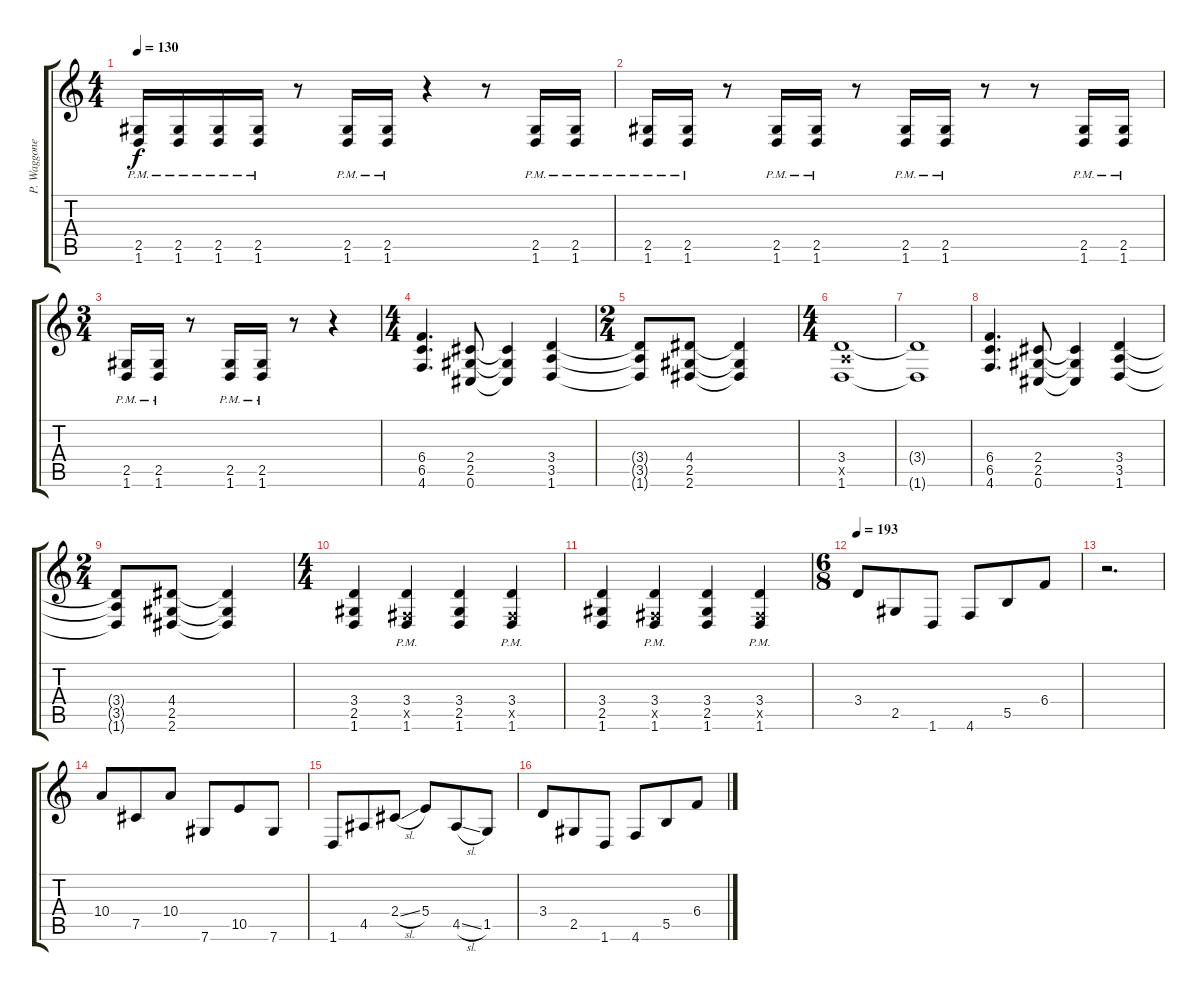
\track ("P. Waggoner Gtr." "P. Waggone") {instrument distortionguitar}
\staff {score tabs}
\tuning (Db4 Ab3 E3 B2 Gb2 Db2) {hide}
\ts (4 4)
\tempo 130
\clef g2
\ks c
(2.5{pm} 1.6{pm}).16{dy f} (2.5{pm} 1.6{pm}).16 (2.5{pm} 1.6{pm}).16 (2.5{pm} 1.6{pm}).16 r.8 (2.5{pm} 1.6{pm}).16 (2.5{pm} 1.6{pm}).16 r.4 r.8 (2.5{pm} 1.6{pm}).16 (2.5{pm} 1.6{pm}).16 |
(2.5{pm} 1.6{pm}).16 (2.5{pm} 1.6{pm}).16 r.8 (2.5{pm} 1.6{pm}).16 (2.5{pm} 1.6{pm}).16 r.8 (2.5{pm} 1.6{pm}).16 (2.5{pm} 1.6{pm}).16 r.8 r.8 (2.5{pm} 1.6{pm}).16 (2.5{pm} 1.6{pm}).16 |
\ts (3 4)
(2.5{pm} 1.6{pm}).16 (2.5{pm} 1.6{pm}).16 r.8 (2.5{pm} 1.6{pm}).16 (2.5{pm} 1.6{pm}).16 r.8 r.4 |
\ts (4 4)
(6.4 6.5 4.6).4{d} (2.4 2.5 0.6).8 (2.4{t} 2.5{t} 0.6{t}).4 (3.4 3.5 1.6).4 |
\ts (2 4)
(3.4{t} 3.5{t} 1.6{t}).8 (4.4 2.5 2.6).8 (4.4{t} 2.5{t} 2.6{t}).4 |
\ts (4 4)
(3.4 3.5{x} 1.6).1 |
(3.4{t} 1.6{t}).1 |
(6.4 6.5 4.6).4{d} (2.4 2.5 0.6).8 (2.4{t} 2.5{t} 0.6{t}).4 (3.4 3.5 1.6).4 |
\ts (2 4)
(3.4{t} 3.5{t} 1.6{t}).8 (4.4 2.5 2.6).8 (4.4{t} 2.5{t} 2.6{t}).4 |
\ts (4 4)
(3.4 2.5 1.6).4 (3.4{pm} 0.5{x} 1.6{pm}).4 (3.4 2.5 1.6).4 (3.4{pm} 0.5{x} 1.6{pm}).4 |
(3.4 2.5 1.6).4 (3.4{pm} 0.5{x} 1.6{pm}).4 (3.4 2.5 1.6).4 (3.4{pm} 0.5{x} 1.6{pm}).4 |
\ts (6 8)
\tempo 193
3.4.8 2.5.8 1.6.8 4.6.8 5.5.8 6.4.8 |
r.2{d} |
10.4.8 7.5.8 10.4.8 7.6.8 10.5.8 7.6.8 |
1.6.8 4.5.8 2.4{sl}.8 5.4.8 4.5{sl}.8 1.5.8 |
3.4.8 2.5.8 1.6.8 4.6.8 5.5.8 6.4.8
